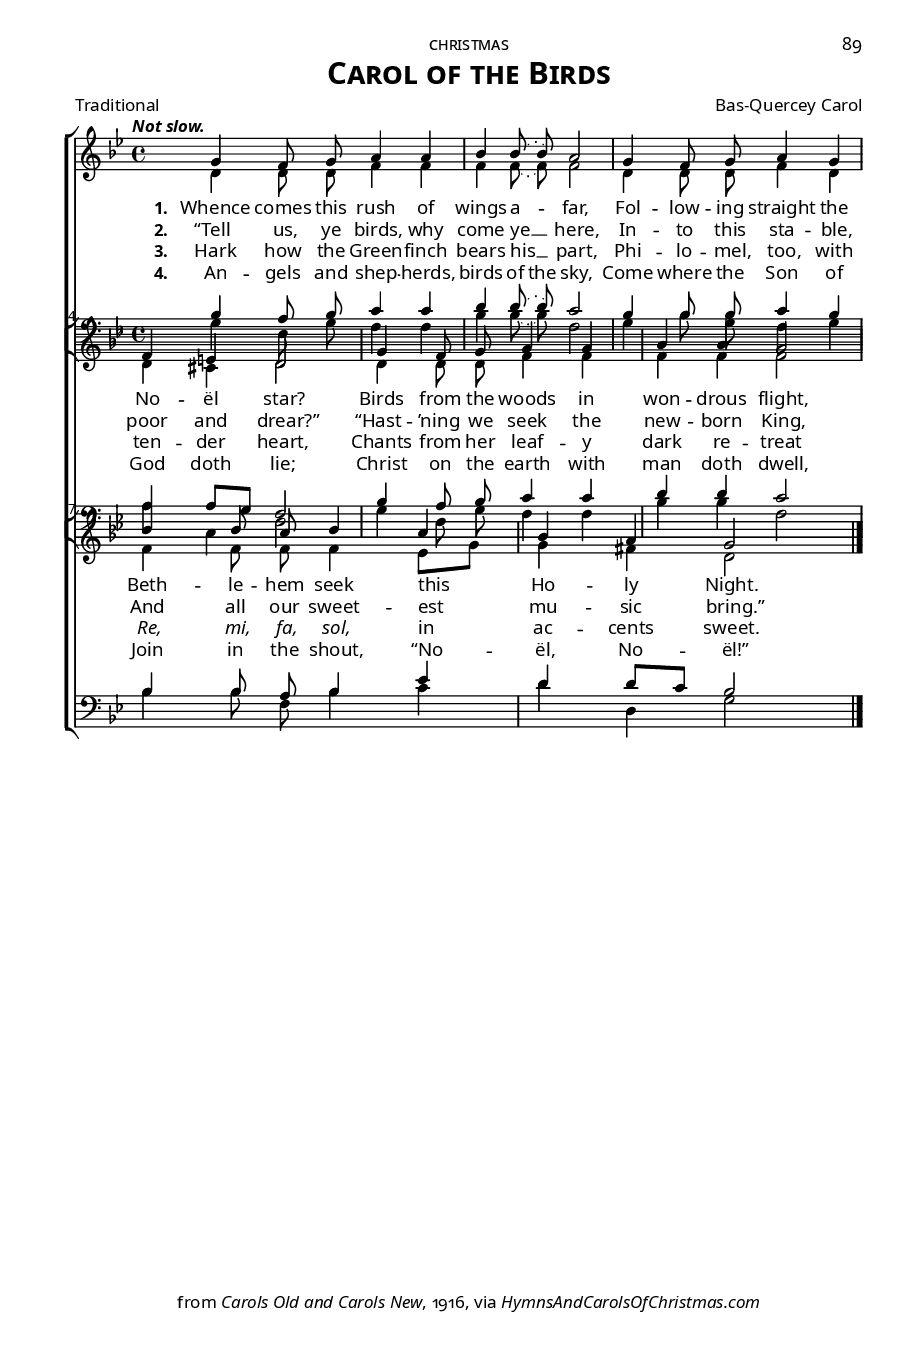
\version "2.14.2"
\include "util.ly"
\header {
    title = \markup{\override #'(font-name . "Garamond Premier Pro Semibold"){ \abs-fontsize #15 \smallCapsOldStyle"Carol of the Birds"}}
    poet = \markup\oldStyleNum"Traditional"
    composer = \markup\oldStyleNum"Bas-Quercey Carol"
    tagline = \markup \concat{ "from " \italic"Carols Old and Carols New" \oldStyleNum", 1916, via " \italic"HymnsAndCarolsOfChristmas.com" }
  }\paper {
  print-all-headers = ##f
  paper-height = 9\in
  paper-width = 6\in
  indent = 0\in
  %system-system-spacing = #'((basic-distance . 10) (padding . 0))
  system-system-spacing =
    #'((basic-distance . 0)
       (minimum-distance . 0)
       (padding . -5)
       (stretchability . 100))
  score-markup-spacing =
    #'((basic-distance . 0)
       (minimum-distance . 0)
       (padding . 1)
       (stretchability . 0))
  last-bottom-spacing =
    #'((basic-distance . 0)
       (minimum-distance . 0)
       (padding . -0.5)
       (stretchability . 0))
  ragged-last-bottom = ##t
  ragged-bottom = ##f
  two-sided = ##t
  inner-margin = 0.5\in
  outer-margin = 0.25\in
  top-margin = 0.25\in
  bottom-margin = 0.25\in
  first-page-number = #089
  print-first-page-number = ##t
  headerLine = \markup{\override #'(font-name . "Garamond Premier Pro") \smallCapsOldStyle"christmas"}
  oddHeaderMarkup = \markup\fill-line{
     \override #'(font-name . "Garamond Premier Pro")\abs-fontsize #8.5
     \combine 
        \fill-line{"" \on-the-fly #print-page-number-check-first
        \oldStylePageNum""
        }
        \fill-line{\headerLine}
  }
  evenHeaderMarkup = \markup {
     \override #'(font-name . "Garamond Premier Pro")\abs-fontsize #8.5
     \combine
        \on-the-fly #print-page-number-check-first
        \oldStylePageNum""
        \fill-line{\headerLine}
  }
}
#(set-global-staff-size 15) \paper{ #(define fonts (make-pango-font-tree "GoudyOlSt BT" "Garamond Premier Pro" "Garamond Premier Pro" (/ 15 20))) }
global = {
  \key bes \major
  \time 4/4
  \autoBeamOff
  \override DynamicLineSpanner #'staff-padding = #0.0
  \override DynamicLineSpanner #'Y-extent = #'(-1 . 1)
}

sopMusic = \relative c'' {
  \tempo \markup\italic"Not slow."
  g4 f8\noBeam g a4 a |
  \slurDotted bes bes8\noBeam( bes) a2 |
  
  g4 f8\noBeam g a4 g |
  f e d2 |
  
  g4 f8\noBeam g a4 a |
  bes bes a2 |
  
  d4 d8\noBeam c d4 c |
  bes a g2 \bar "|."
}
sopWords = \lyricmode {
  
}

altoMusic = \relative c' {
  d4 d8\noBeam d f4 f |
  \slurDotted f f8\noBeam( f) f2 |
  
  d4 d8\noBeam d f4 d |
  d cis d2 |
  
  d4 d8\noBeam d f4 f |
  f f f2 |
  
  f4 f8\noBeam f f4 \slurSolid ees8[ g] |
  g4 fis d2 \bar "|."
}
altoWords = \lyricmode {
  \dropLyricsIX
  \set stanza = #"1. "
  \set ignoreMelismata = ##t
  Whence comes this rush of wings a -- _ far,
  Fol -- low -- ing straight the No -- ël star?
  Birds from the woods in won -- drous flight,
  Beth -- le -- hem seek this _ Ho -- ly Night.
}
altoWordsII = \lyricmode {
  \dropLyricsIX
%\markup\italic
  \set stanza = #"2. "
  \set ignoreMelismata = ##t
  “Tell us, ye birds, why come ye __ _ here,
  In -- to this sta -- ble, poor and drear?”
  “Hast -- ’ning we seek the new -- born King,
  And all our sweet -- est _ mu -- sic bring.”
}
altoWordsIII = \lyricmode {
  \dropLyricsIX
  \set stanza = #"3. "
  Hark how the Green -- finch bears his __ part,
  Phi -- lo -- mel, too, with ten -- der heart,
  Chants from her leaf -- y dark re -- treat
  \markup\italic Re, \markup\italic mi, \markup\italic fa, \markup\italic sol, in ac -- cents sweet.
}
altoWordsIV = \lyricmode {
  \dropLyricsIX
  \set stanza = #"4. "
  \set ignoreMelismata = ##t
  An -- gels and shep -- herds, birds of the sky,
  Come where the Son of God doth lie;
  Christ on the earth with man doth dwell,
  Join in the shout, “No -- _ ël, No -- ël!”
}
altoWordsV = \lyricmode {
}
altoWordsVI = \lyricmode {
}
tenorMusic = \relative c' {
  bes4 a8\noBeam bes c4 c |
  \slurDotted d d8\noBeam( d) c2 |
  
  bes4 bes8\noBeam bes c4 bes |
  a \slurSolid a8[ g] f2 |
  
  \slurDotted bes4 a8\noBeam bes c4 c |
  d d c2 |
  
  bes4 bes8\noBeam a bes4 ees |
  d \slurSolid d8[ c] bes2 \bar "|."
}
tenorWords = \lyricmode {

}

bassMusic = \relative c' {
  g4 d8\noBeam g f4 f |
  \slurDotted bes bes8\noBeam( bes) f2 |
  
  g4 bes8\noBeam g f4 g |
  a a, d2 |
  
  g4 d8\noBeam g f4 f |
  bes bes f2 |
  
  bes4 bes8\noBeam f bes4 c |
  d d, g2 \bar "|."
}
bassWords = \lyricmode {

}

pianoRH = \relative c' {
  
}
pianoLH = \relative c' {
  
}

\score {
  <<
   \new ChoirStaff <<
%    \new Lyrics = sopranos \with { \override VerticalAxisGroup #'nonstaff-relatedstaff-spacing = #'((basic-distance . 1)) }
    \new Staff = women <<
      \new Voice = "sopranos" { \voiceOne << \global \sopMusic >> }
      \new Voice = "altos" { \voiceTwo << \global \altoMusic >> }
    >>
    \new Lyrics \with { alignAboveContext = #"women" \override VerticalAxisGroup #'nonstaff-relatedstaff-spacing = #'((basic-distance . 1))} \lyricsto "sopranos" \sopWords
    \new Lyrics = "altosVI"  \with { alignBelowContext = #"women" } \lyricsto "altos" \altoWordsVI
    \new Lyrics = "altosV"  \with { alignBelowContext = #"women" } \lyricsto "altos" \altoWordsV
    \new Lyrics = "altosIV"  \with { alignBelowContext = #"women" } \lyricsto "altos" \altoWordsIV
    \new Lyrics = "altosIII"  \with { alignBelowContext = #"women" } \lyricsto "altos" \altoWordsIII
    \new Lyrics = "altosII"  \with { alignBelowContext = #"women" } \lyricsto "altos" \altoWordsII
    \new Lyrics = "altos"  \with { alignBelowContext = #"women" \override VerticalAxisGroup #'nonstaff-relatedstaff-spacing = #'((padding . -0.5))} \lyricsto "altos" \altoWords
   \new Staff = men <<
      \clef bass
      \new Voice = "tenors" { \voiceOne << \global \tenorMusic >> }
      \new Voice = "basses" { \voiceTwo << \global \bassMusic >> }
    >>
    \new Lyrics \with { alignAboveContext = #"men" \override VerticalAxisGroup #'nonstaff-relatedstaff-spacing = #'((basic-distance . 1)) } \lyricsto "tenors" \tenorWords
    \new Lyrics \with { alignBelowContext = #"men" \override VerticalAxisGroup #'nonstaff-relatedstaff-spacing = #'((basic-distance . 1)) } \lyricsto "basses" \bassWords
  >>
%    \new PianoStaff << \new Staff { \new Voice { \pianoRH } } \new Staff { \clef "bass" \pianoLH } >>
  >>
  \layout {
%6x9  \context {\Lyrics\override LyricText #'font-size = #0.75 }
%6.14 \context {\Lyrics\override LyricText #'font-size = #0.25 }
%8.5x11g \context {\Lyrics\override LyricText #'font-size = #1.1 }
%{IF_LESSER
\context {\Lyrics\override LyricText #'font-size = #0.6 }
%}%END_IF_LESSER
    #(define fonts (make-pango-font-tree "GoudyOlSt BT" "Garamond Premier Pro" "Garamond Premier Pro" (/ 14.6 20)))
    \context {
      \Score
      %\override SpacingSpanner #'base-shortest-duration = #(ly:make-moment 1 8)
      %\override SpacingSpanner #'common-shortest-duration = #(ly:make-moment 1 4)
    }
    \context {
      % Remove all empty staves
      % \Staff \RemoveEmptyStaves \override VerticalAxisGroup #'remove-first = ##t
    }
    \context {
      \Lyrics
      \override LyricText #'X-offset = #center-on-word
    }
  }
  
  \midi {
    \tempo 4 = 90
    \set Staff.midiInstrument = "flute"
  
    \context {
      \Voice
      \remove "Dynamic_performer"
    }
  }
}
